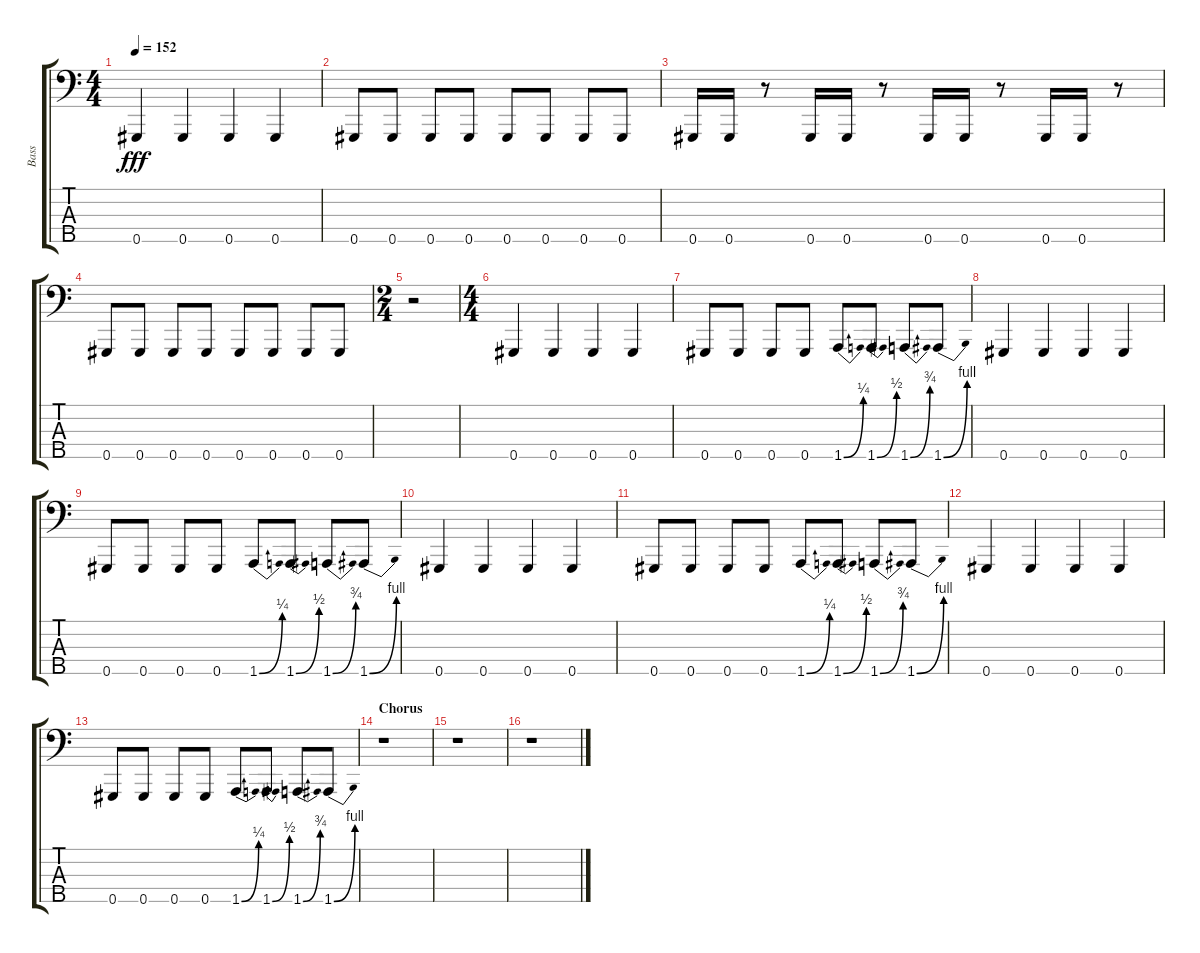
\track ("Bass" "Bass") {instrument electricbasspick}
\staff {score tabs}
\tuning (E2 Db2 Ab1 Eb1 Ab0) {hide}
\ts (4 4)
\tempo 152
\clef f4
\ks c
0.5.4{dy fff} 0.5.4 0.5.4 0.5.4 |
0.5.8 0.5.8 0.5.8 0.5.8 0.5.8 0.5.8 0.5.8 0.5.8 |
0.5.16 0.5.16 r.8 0.5.16 0.5.16 r.8 0.5.16 0.5.16 r.8 0.5.16 0.5.16 r.8 |
0.5.8 0.5.8 0.5.8 0.5.8 0.5.8 0.5.8 0.5.8 0.5.8 |
\ts (2 4)
r.2 |
\ts (4 4)
0.5.4 0.5.4 0.5.4 0.5.4 |
0.5.8 0.5.8 0.5.8 0.5.8 1.5{be (bend 0 0 60 1)}.8 1.5{be (bend 0 0 60 2)}.8 1.5{be (bend 0 0 60 3)}.8 1.5{be (bend 0 0 60 4)}.8 |
0.5.4 0.5.4 0.5.4 0.5.4 |
0.5.8 0.5.8 0.5.8 0.5.8 1.5{be (bend 0 0 60 1)}.8 1.5{be (bend 0 0 60 2)}.8 1.5{be (bend 0 0 60 3)}.8 1.5{be (bend 0 0 60 4)}.8 |
0.5.4 0.5.4 0.5.4 0.5.4 |
0.5.8 0.5.8 0.5.8 0.5.8 1.5{be (bend 0 0 60 1)}.8 1.5{be (bend 0 0 60 2)}.8 1.5{be (bend 0 0 60 3)}.8 1.5{be (bend 0 0 60 4)}.8 |
0.5.4 0.5.4 0.5.4 0.5.4 |
0.5.8 0.5.8 0.5.8 0.5.8 1.5{be (bend 0 0 60 1)}.8 1.5{be (bend 0 0 60 2)}.8 1.5{be (bend 0 0 60 3)}.8 1.5{be (bend 0 0 60 4)}.8 |
\section ("" "Chorus")
r.1 |
r.1 |
r.1
